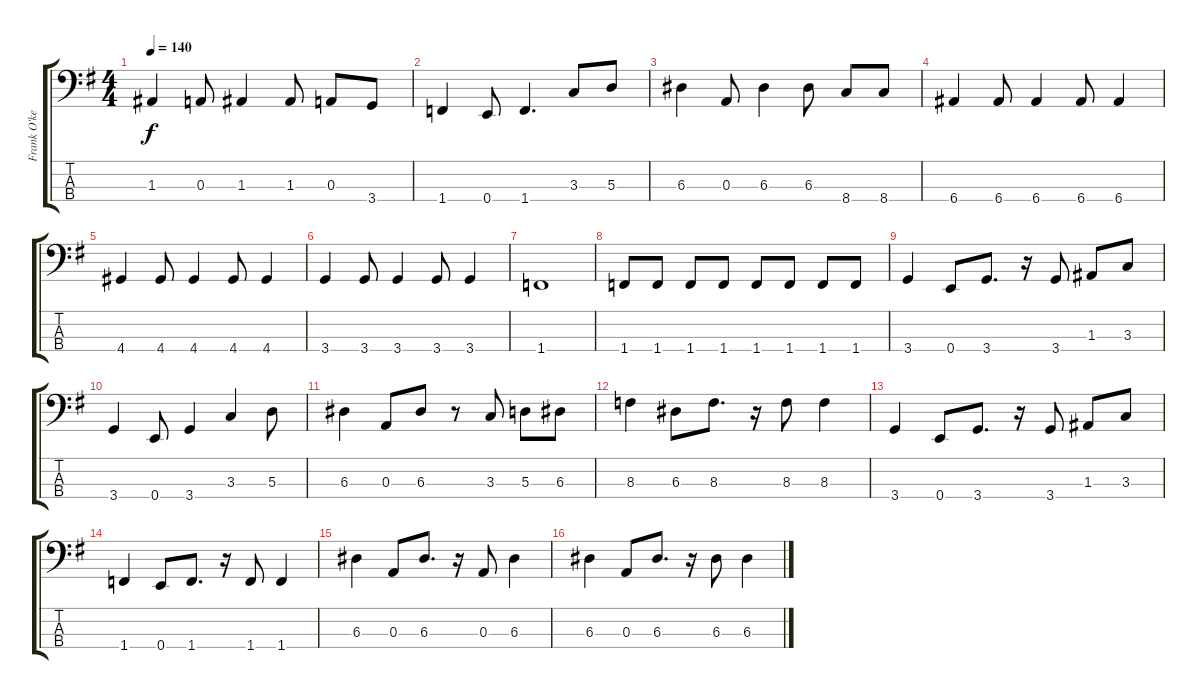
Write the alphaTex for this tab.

\track ("Frank O'keefe Bass" "Frank O'ke") {instrument electricbassfinger}
\staff {score tabs}
\tuning (G2 D2 A1 E1) {hide}
\ts (4 4)
\tempo 140
\clef f4
\ks g
1.3.4{dy f} 0.3.8 1.3.4 1.3.8 0.3.8 3.4.8 |
1.4.4 0.4.8 1.4.4{d} 3.3.8 5.3.8 |
6.3.4 0.3.8 6.3.4 6.3.8 8.4.8 8.4.8 |
6.4.4 6.4.8 6.4.4 6.4.8 6.4.4 |
4.4.4 4.4.8 4.4.4 4.4.8 4.4.4 |
3.4.4 3.4.8 3.4.4 3.4.8 3.4.4 |
1.4.1 |
1.4.8{volume 11 instrument electricbassfinger} 1.4.8 1.4.8 1.4.8 1.4.8 1.4.8 1.4.8 1.4.8 |
3.4.4 0.4.8 3.4.8{d} r.16 3.4.8 1.3.8 3.3.8 |
3.4.4 0.4.8 3.4.4 3.3.4 5.3.8 |
6.3.4 0.3.8 6.3.8 r.8 3.3.8 5.3.8 6.3.8 |
8.3.4 6.3.8 8.3.8{d} r.16 8.3.8 8.3.4 |
3.4.4 0.4.8 3.4.8{d} r.16 3.4.8 1.3.8 3.3.8 |
1.4.4 0.4.8 1.4.8{d} r.16 1.4.8 1.4.4 |
6.3.4 0.3.8 6.3.8{d} r.16 0.3.8 6.3.4 |
6.3.4 0.3.8 6.3.8{d} r.16 6.3.8 6.3.4
